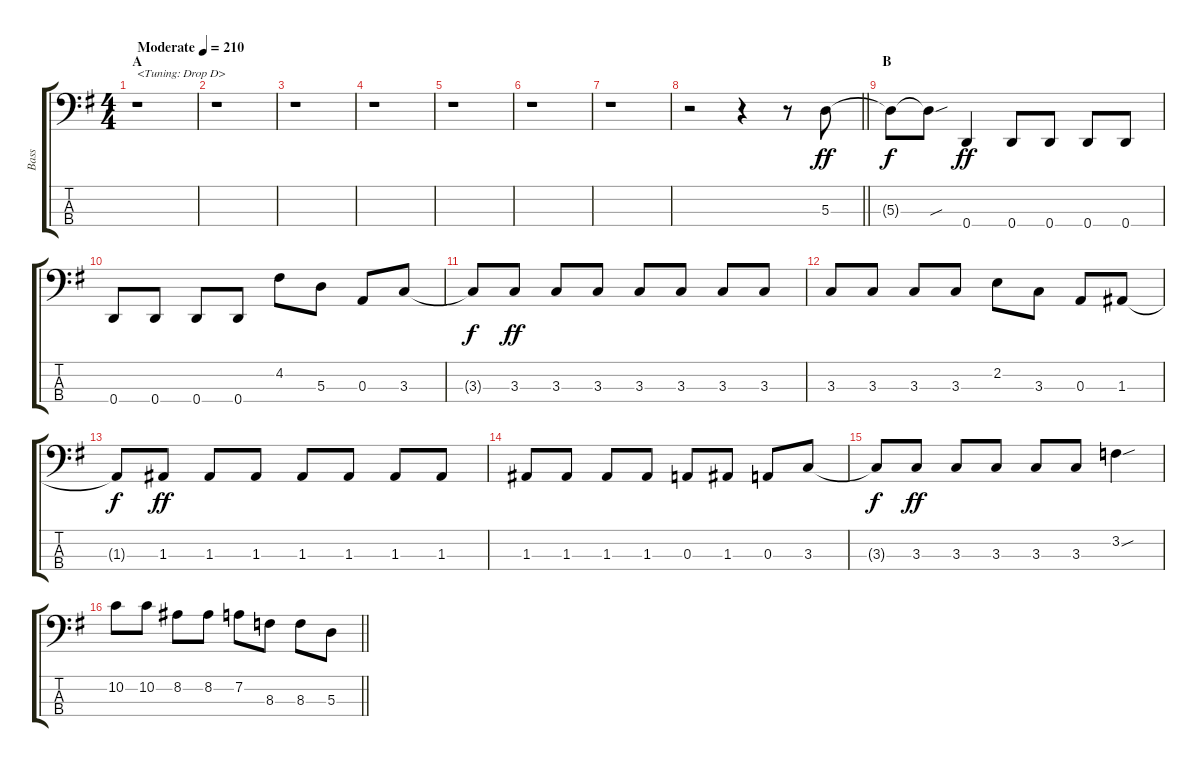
\track ("Bass" "Bass") {instrument electricbasspick}
\staff {score tabs}
\tuning (G2 D2 A1 D1) {hide}
\ts (4 4)
\section ("" "A")
\tempo (210 "Moderate")
\clef f4
\ks g
r.1{txt "<Tuning: Drop D>" dy ff instrument electricbasspick} |
r.1 |
r.1 |
r.1 |
r.1 |
r.1 |
r.1 |
\barLineRight lightlight
r.2 r.4 r.8 5.3.8 |
\section ("" "B")
5.3{t}.8{dy f} 5.3{sou t}.8 0.4.4{dy ff} 0.4.8 0.4.8 0.4.8 0.4.8 |
0.4.8 0.4.8 0.4.8 0.4.8 4.2.8 5.3.8 0.3.8 3.3.8 |
3.3{t}.8{dy f} 3.3.8{dy ff} 3.3.8 3.3.8 3.3.8 3.3.8 3.3.8 3.3.8 |
3.3.8 3.3.8 3.3.8 3.3.8 2.2.8 3.3.8 0.3.8 1.3.8 |
1.3{t}.8{dy f} 1.3.8{dy ff} 1.3.8 1.3.8 1.3.8 1.3.8 1.3.8 1.3.8 |
1.3.8 1.3.8 1.3.8 1.3.8 0.3.8 1.3.8 0.3.8 3.3.8 |
3.3{t}.8{dy f} 3.3.8{dy ff} 3.3.8 3.3.8 3.3.8 3.3.8 3.2{sou}.4 |
\barLineRight lightlight
10.2.8 10.2.8 8.2.8 8.2.8 7.2.8 8.3.8 8.3.8 5.3.8
